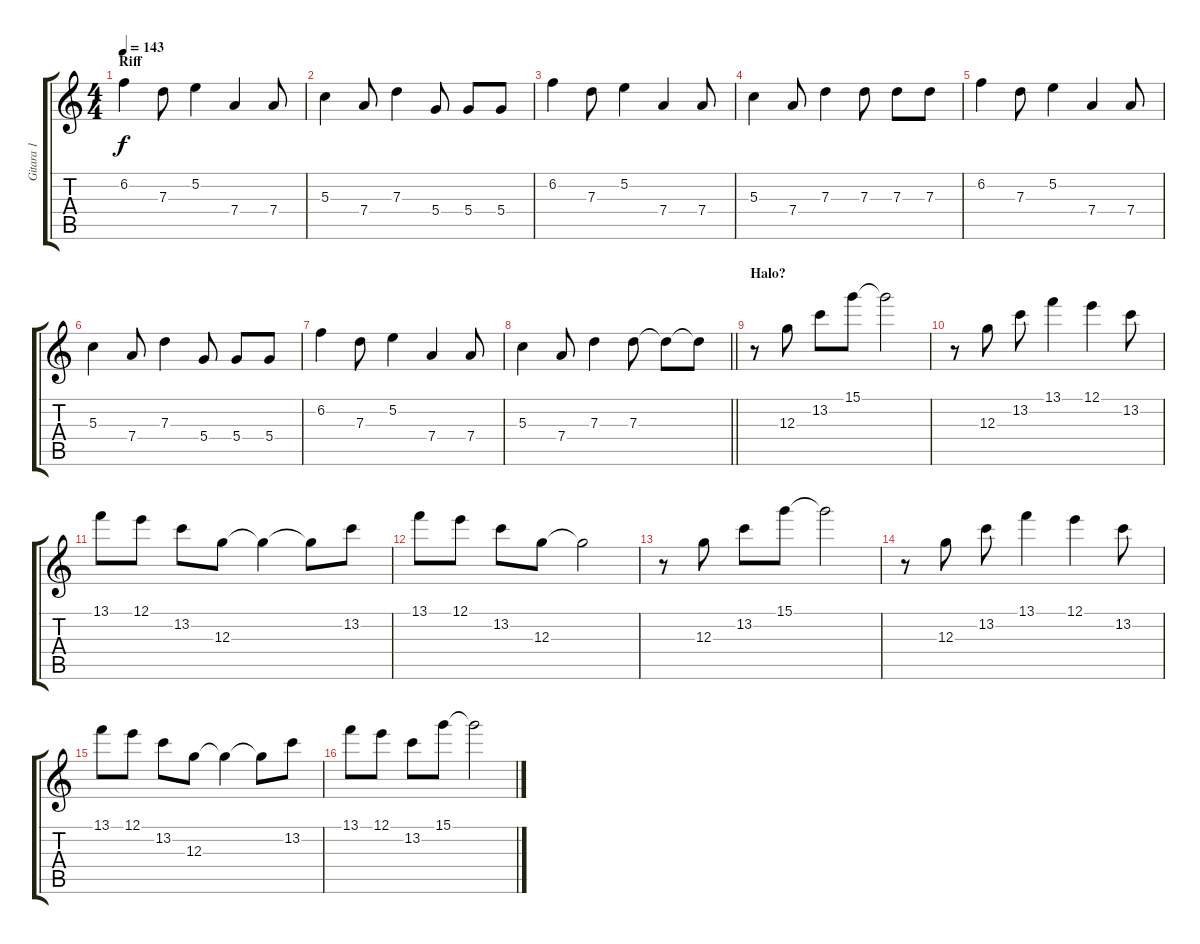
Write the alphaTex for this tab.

\track ("Gitara 1" "Gitara 1") {instrument overdrivenguitar}
\staff {score tabs}
\tuning (E4 B3 G3 D3 A2 E2) {hide}
\ts (4 4)
\section ("" "Riff")
\tempo 143
\clef g2
\ks c
6.2.4{dy f} 7.3.8 5.2.4 7.4.4 7.4.8 |
5.3.4 7.4.8 7.3.4 5.4.8 5.4.8 5.4.8 |
6.2.4 7.3.8 5.2.4 7.4.4 7.4.8 |
5.3.4 7.4.8 7.3.4 7.3.8 7.3.8 7.3.8 |
6.2.4 7.3.8 5.2.4 7.4.4 7.4.8 |
5.3.4 7.4.8 7.3.4 5.4.8 5.4.8 5.4.8 |
6.2.4 7.3.8 5.2.4 7.4.4 7.4.8 |
\barLineRight lightlight
5.3.4 7.4.8 7.3.4 7.3.8 7.3{t}.8 7.3{t}.8 |
\section ("" "Halo?")
r.8 12.3.8 13.2.8 15.1.8 15.1{t}.2 |
r.8 12.3.8 13.2.8 13.1.4 12.1.4 13.2.8 |
13.1.8 12.1.8 13.2.8 12.3.8 12.3{t}.4 12.3{t}.8 13.2.8 |
13.1.8 12.1.8 13.2.8 12.3.8 12.3{t}.2 |
r.8 12.3.8 13.2.8 15.1.8 15.1{t}.2 |
r.8 12.3.8 13.2.8 13.1.4 12.1.4 13.2.8 |
13.1.8 12.1.8 13.2.8 12.3.8 12.3{t}.4 12.3{t}.8 13.2.8 |
13.1.8 12.1.8 13.2.8 15.1.8 15.1{t}.2
